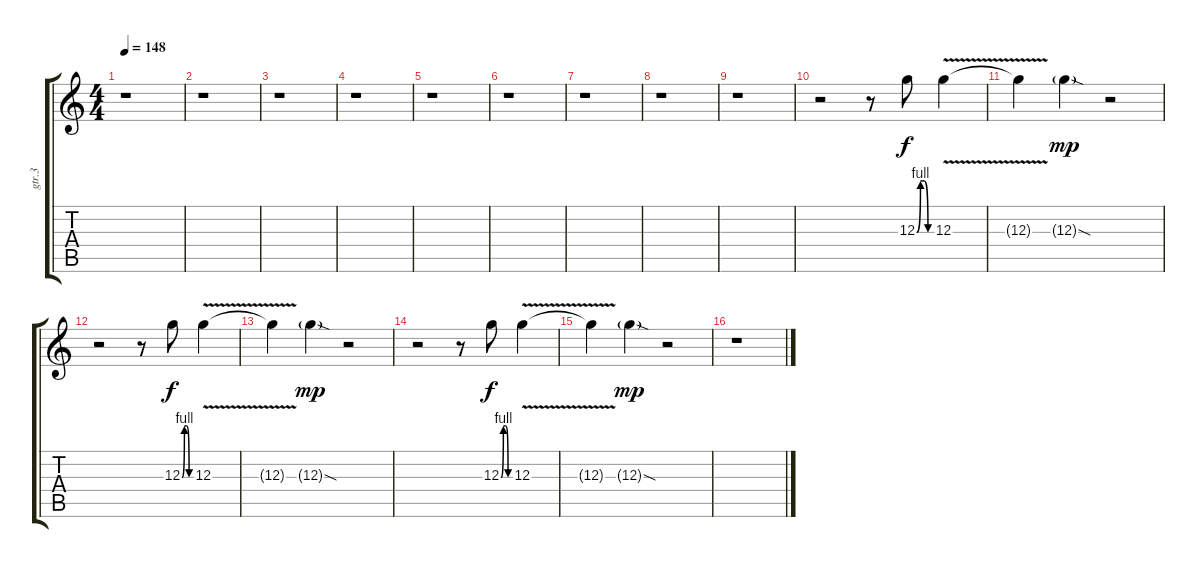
\track ("gtr.3" "gtr.3") {instrument distortionguitar}
\staff {score tabs}
\tuning (E4 B3 G3 D3 A2 E2) {hide}
\ts (4 4)
\tempo 148
\clef g2
\ks c
r.1{dy f instrument distortionguitar} |
r.1 |
r.1 |
r.1 |
r.1 |
r.1 |
r.1 |
r.1 |
r.1 |
r.2 r.8 12.3{be (custom 0 0 15 4 30 4 45 0 60 0)}.8 12.3{v}.4 |
12.3{t}.4 12.3{sod g}.4{dy mp} r.2 |
r.2 r.8 12.3{be (custom 0 0 15 4 30 4 45 0 60 0)}.8{dy f} 12.3{v}.4 |
12.3{t}.4 12.3{sod g}.4{dy mp} r.2 |
r.2 r.8 12.3{be (custom 0 0 15 4 30 4 45 0 60 0)}.8{dy f} 12.3{v}.4 |
12.3{t}.4 12.3{sod g}.4{dy mp} r.2 |
r.1
